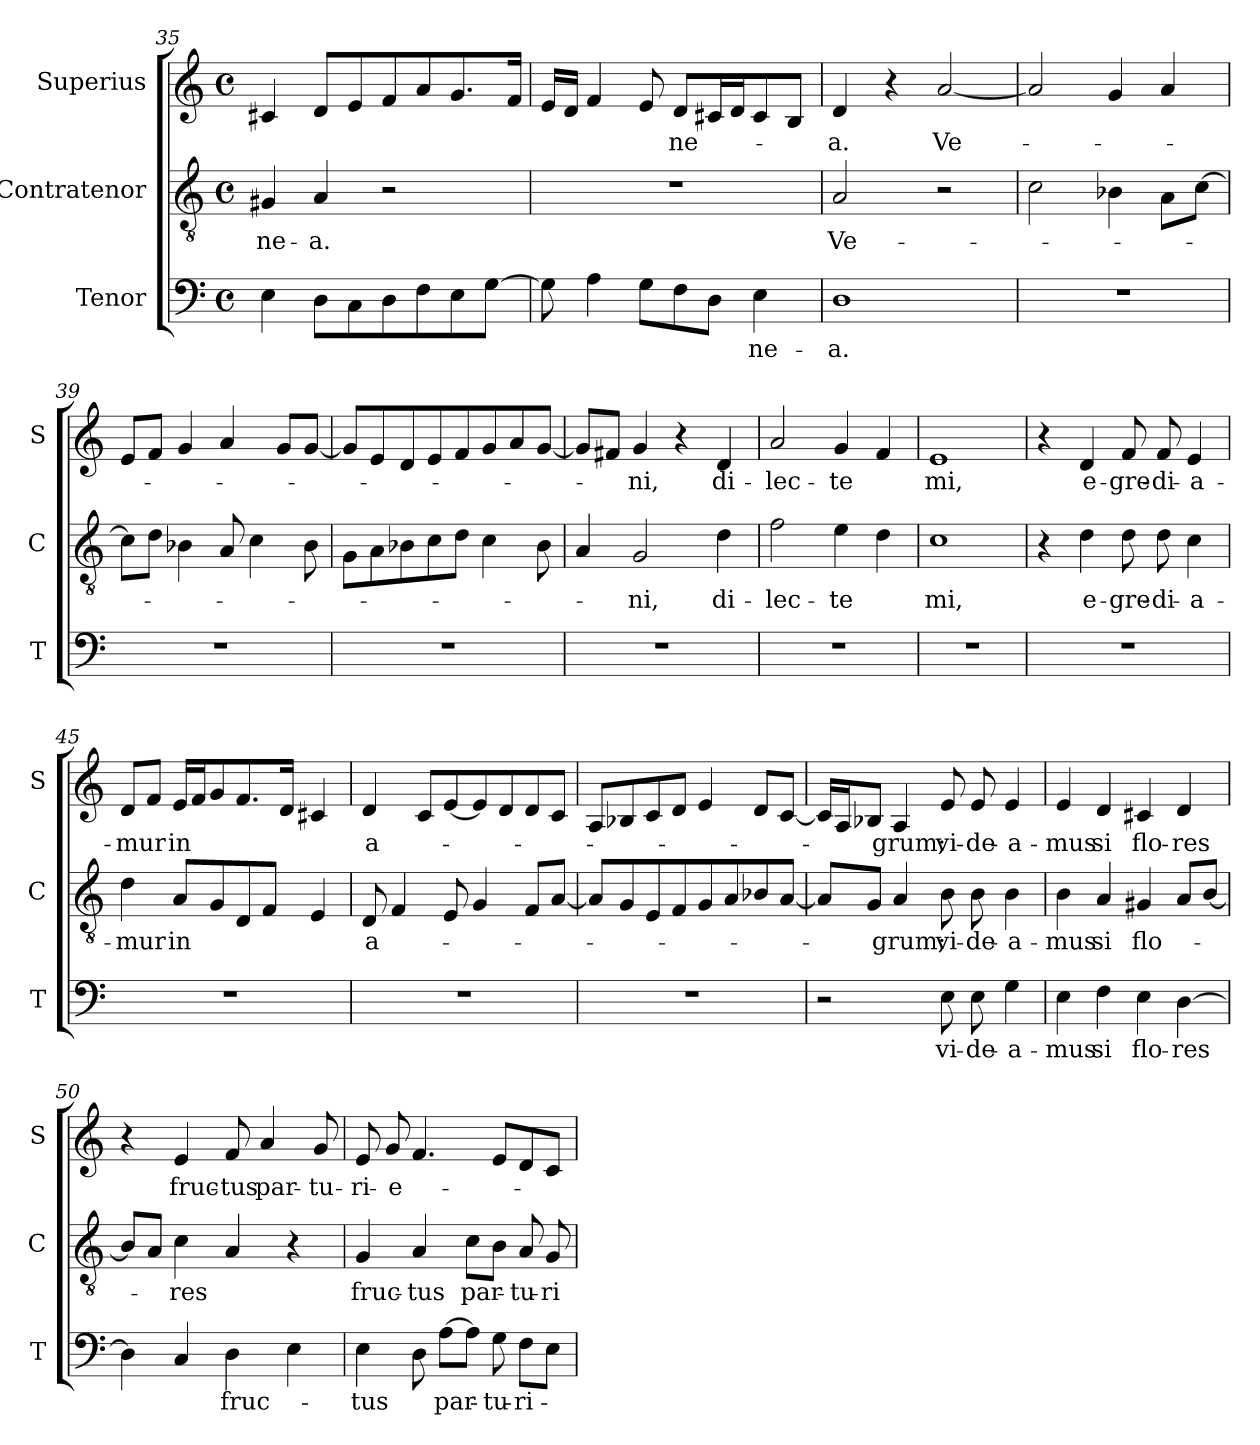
**kern	**text	**kern	**text	**kern	**text
*part3	*part3	*part2	*part2	*part1	*part1
*staff3	*staff3	*staff2	*staff2	*staff1	*staff1
*I"Tenor	*	*I"Contratenor	*	*I"Superius	*
*I'T	*	*I'C	*	*I'S	*
*clefF4	*	*clefGv2	*	*clefG2	*
*k[]	*	*k[]	*	*k[]	*
*C:	*	*C:	*	*C:	*
*M4/4	*	*M4/4	*	*M4/4	*
*met(c)	*	*met(c)	*	*met(c)	*
=35	=35	=35	=35	=35	=35
!	!	!	!LO:LY:b	!	!
4E\	.	4G#X/	-ne-	4c#X/	.
!	!	!	!LO:LY:b	!	!
8D\L	.	4A/	-a.	8d/L	.
8C\	.	.	.	8e/	.
8D\	.	2r	.	8f/	.
8F\	.	.	.	8a/	.
8E\	.	.	.	8.g/	.
[8G\J	.	.	.	.	.
.	.	.	.	16f/Jk	.
!!LO:LB:g=z
=36	=36	=36	=36	=36	=36
8G\]	.	1r	.	16e/LL	.
.	.	.	.	16d/JJ	.
4A\	.	.	.	4f/	.
8G\L	.	.	.	8e/	.
!	!	!	!	!	!LO:LY:b
8F\	.	.	.	8d/L	-ne-
8D\J	.	.	.	16c#X/L	.
.	.	.	.	16d/J	.
!	!LO:LY:b	!	!	!	!
4E\	-ne-	.	.	8c#/	.
.	.	.	.	8B/J	.
=37	=37	=37	=37	=37	=37
!	!LO:LY:b	!	!LO:LY:b	!	!LO:LY:b
1D	-a.	2A/	Ve-	4d/	-a.
.	.	.	.	4r	.
!	!	!	!	!	!LO:LY:b
.	.	2r	.	[2a/	Ve-
=38	=38	=38	=38	=38	=38
1r	.	2c\	.	2a/]	.
.	.	4B-X\	.	4g/	.
.	.	8A\L	.	4a/	.
.	.	[8c\J	.	.	.
=39	=39	=39	=39	=39	=39
1r	.	8c\L]	.	8e/L	.
.	.	8d\J	.	8f/J	.
.	.	4B-X\	.	4g/	.
.	.	8A/	.	4a/	.
.	.	4c\	.	.	.
.	.	.	.	8g/L	.
.	.	8B-\	.	[8g/J	.
=40	=40	=40	=40	=40	=40
1r	.	8G\L	.	8g/L]	.
.	.	8A\	.	8e/	.
.	.	8B-X\	.	8d/	.
.	.	8c\	.	8e/	.
.	.	8d\J	.	8f/	.
.	.	4c\	.	8g/	.
.	.	.	.	8a/	.
.	.	8B-\	.	[8g/J	.
=41	=41	=41	=41	=41	=41
1r	.	4A/	.	8g/L]	.
.	.	.	.	8f#X/J	.
!	!	!	!LO:LY:b	!	!LO:LY:b
.	.	2G/	-ni,	4g/	-ni,
.	.	.	.	4r	.
!	!	!	!LO:LY:b	!	!LO:LY:b
.	.	4d\	di-	4d/	di-
!!LO:LB:g=z
=42	=42	=42	=42	=42	=42
!	!	!	!LO:LY:b	!	!LO:LY:b
1r	.	2f\	-lec-	2a/	-lec-
!	!	!	!LO:LY:b	!	!LO:LY:b
.	.	4e\	-te	4g/	-te
.	.	4d\	.	4f/	.
=43	=43	=43	=43	=43	=43
!	!	!	!LO:LY:b	!	!LO:LY:b
1r	.	1c	mi,	1e	mi,
=44	=44	=44	=44	=44	=44
1r	.	4r	.	4r	.
!	!	!	!LO:LY:b	!	!LO:LY:b
.	.	4d\	e-	4d/	e-
!	!	!	!LO:LY:b	!	!LO:LY:b
.	.	8d\	-gre-	8f/	-gre-
!	!	!	!LO:LY:b	!	!LO:LY:b
.	.	8d\	-di-	8f/	-di-
!	!	!	!LO:LY:b	!	!LO:LY:b
.	.	4c\	-a-	4e/	-a-
=45	=45	=45	=45	=45	=45
!	!	!	!LO:LY:b	!	!LO:LY:b
1r	.	4d\	-mur	8d/L	-mur
.	.	.	.	8f/J	.
!	!	!	!LO:LY:b	!	!LO:LY:b
.	.	8A/L	in	16e/LL	in
.	.	.	.	16f/J	.
.	.	8G/	.	8g/	.
.	.	8D/	.	8.f/	.
.	.	8F/J	.	.	.
.	.	.	.	16d/Jk	.
.	.	4E/	.	4c#X/	.
=46	=46	=46	=46	=46	=46
!	!	!	!LO:LY:b	!	!LO:LY:b
1r	.	8D/	a-	4d/	a-
.	.	4F/	.	.	.
.	.	.	.	8c/L	.
.	.	8E/	.	[8e/	.
.	.	4G/	.	8e/]	.
.	.	.	.	8d/	.
.	.	8F/L	.	8d/	.
.	.	[8A/J	.	8c/J	.
=47	=47	=47	=47	=47	=47
1r	.	8A/L]	.	8A/L	.
.	.	8G/	.	8B-X/	.
.	.	8E/	.	8c/	.
.	.	8F/	.	8d/J	.
.	.	8G/	.	4e/	.
.	.	8A/	.	.	.
.	.	8B-X/	.	8d/L	.
.	.	[8A/J	.	[8c/J	.
!!LO:PB:g=z
=48	=48	=48	=48	=48	=48
2r	.	8A/L]	.	16c/LL]	.
.	.	.	.	16A/J	.
.	.	8G/J	.	8B-X/J	.
!	!	!	!LO:LY:b	!	!LO:LY:b
.	.	4A/	-grum;	4A/	-grum;
!	!LO:LY:b	!	!LO:LY:b	!	!LO:LY:b
8E\	vi-	8B\	vi-	8e/	vi-
!	!LO:LY:b	!	!LO:LY:b	!	!LO:LY:b
8E\	-de-	8B\	-de-	8e/	-de-
!	!LO:LY:b	!	!LO:LY:b	!	!LO:LY:b
4G\	-a-	4B\	-a-	4e/	-a-
=49	=49	=49	=49	=49	=49
!	!LO:LY:b	!	!LO:LY:b	!	!LO:LY:b
4E\	-mus	4B\	-mus	4e/	-mus
!	!LO:LY:b	!	!LO:LY:b	!	!LO:LY:b
4F\	si	4A/	si	4d/	si
!	!LO:LY:b	!	!LO:LY:b	!	!LO:LY:b
4E\	flo-	4G#X/	flo-	4c#X/	flo-
!	!LO:LY:b	!	!	!	!LO:LY:b
[4D\	-res	8A/L	.	4d/	-res
.	.	[8B/J	.	.	.
=50	=50	=50	=50	=50	=50
4D\]	.	8B/L]	.	4r	.
.	.	8A/J	.	.	.
!	!	!	!LO:LY:b	!	!LO:LY:b
4C/	.	4c\	-res	4e/	fruc-
!	!LO:LY:b	!	!	!	!LO:LY:b
4D\	fruc-	4A/	.	8f/	-tus
!	!	!	!	!	!LO:LY:b
.	.	.	.	4a/	par-
4E\	.	4r	.	.	.
!	!	!	!	!	!LO:LY:b
.	.	.	.	8g/	-tu-
=51	=51	=51	=51	=51	=51
!	!LO:LY:b	!	!LO:LY:b	!	!LO:LY:b
4E\	-tus	4G/	fruc-	8e/	-ri-
!	!	!	!	!	!LO:LY:b
.	.	.	.	8g/	-e-
!	!	!	!LO:LY:b	!	!
8D\	.	4A/	-tus	4.f/	.
!	!LO:LY:b	!	!	!	!
[8A\L	par-	.	.	.	.
!	!	!	!LO:LY:b	!	!
8A\J]	.	8c\L	par-	.	.
!	!LO:LY:b	!	!	!	!
8G\	-tu-	8B\J	.	8e/L	.
!	!LO:LY:b	!	!LO:LY:b	!	!
8F\L	-ri-	8A/	-tu-	8d/	.
!	!	!	!LO:LY:b	!	!
8E\J	.	8G/	-ri-	8c/J	.
=	=	=	=	=	=
*-	*-	*-	*-	*-	*-
